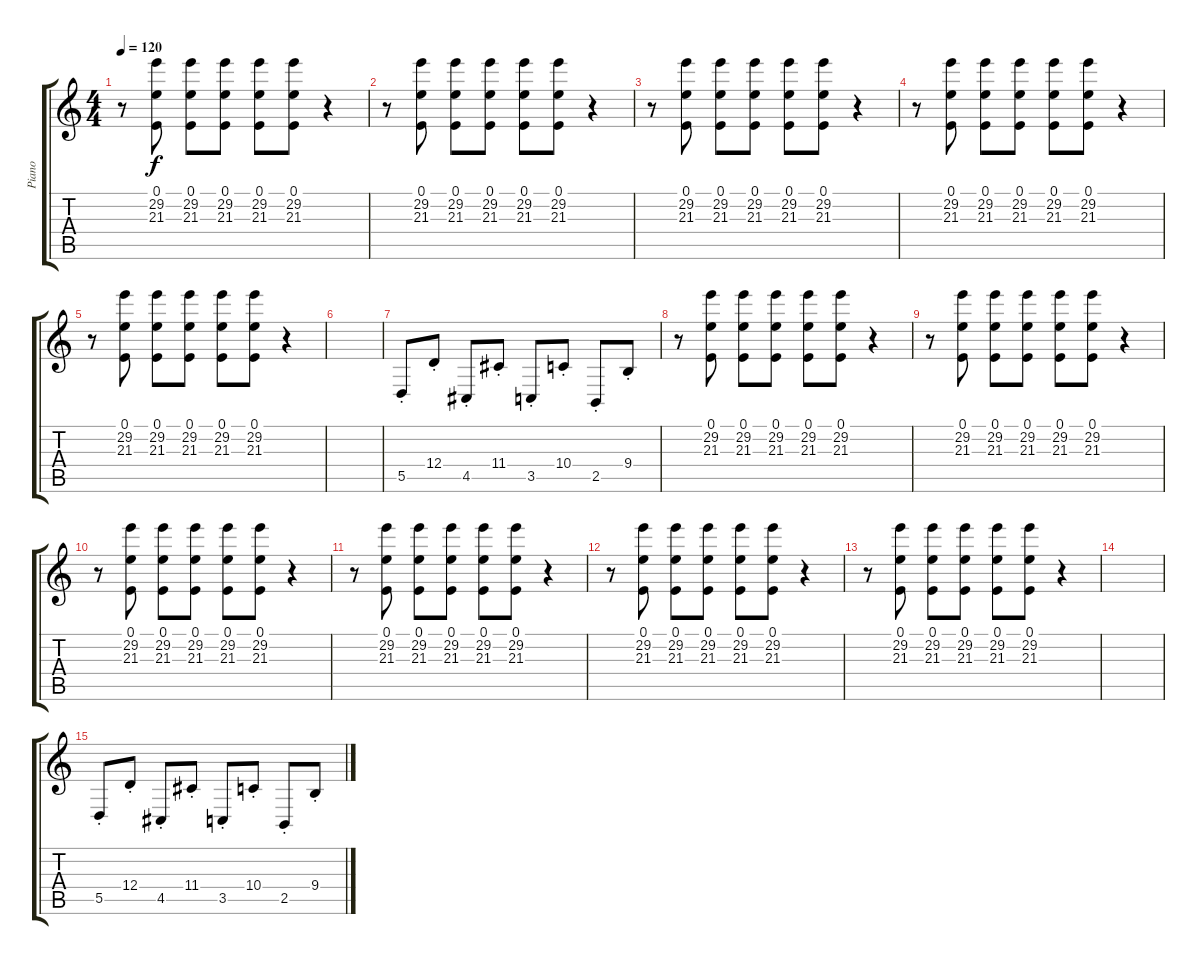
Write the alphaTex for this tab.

\track ("Piano" "Piano") {instrument brightacousticpiano}
\staff {score tabs}
\tuning (E4 B3 G3 D3 A2 E2) {hide}
\ts (4 4)
\tempo 120
\clef g2
\ks c
r.8{dy f} (0.1 29.2 21.3).8 (0.1 29.2 21.3).8 (0.1 29.2 21.3).8 (0.1 29.2 21.3).8 (0.1 29.2 21.3).8 r.4 |
r.8 (0.1 29.2 21.3).8 (0.1 29.2 21.3).8 (0.1 29.2 21.3).8 (0.1 29.2 21.3).8 (0.1 29.2 21.3).8 r.4 |
r.8 (0.1 29.2 21.3).8 (0.1 29.2 21.3).8 (0.1 29.2 21.3).8 (0.1 29.2 21.3).8 (0.1 29.2 21.3).8 r.4 |
r.8 (0.1 29.2 21.3).8 (0.1 29.2 21.3).8 (0.1 29.2 21.3).8 (0.1 29.2 21.3).8 (0.1 29.2 21.3).8 r.4 |
r.8 (0.1 29.2 21.3).8 (0.1 29.2 21.3).8 (0.1 29.2 21.3).8 (0.1 29.2 21.3).8 (0.1 29.2 21.3).8 r.4 |
|
5.5{st}.8 12.4{st}.8 4.5{st}.8 11.4{st}.8 3.5{st}.8 10.4{st}.8 2.5{st}.8 9.4{st}.8 |
r.8 (0.1 29.2 21.3).8 (0.1 29.2 21.3).8 (0.1 29.2 21.3).8 (0.1 29.2 21.3).8 (0.1 29.2 21.3).8 r.4 |
r.8 (0.1 29.2 21.3).8 (0.1 29.2 21.3).8 (0.1 29.2 21.3).8 (0.1 29.2 21.3).8 (0.1 29.2 21.3).8 r.4 |
r.8 (0.1 29.2 21.3).8 (0.1 29.2 21.3).8 (0.1 29.2 21.3).8 (0.1 29.2 21.3).8 (0.1 29.2 21.3).8 r.4 |
r.8 (0.1 29.2 21.3).8 (0.1 29.2 21.3).8 (0.1 29.2 21.3).8 (0.1 29.2 21.3).8 (0.1 29.2 21.3).8 r.4 |
r.8 (0.1 29.2 21.3).8 (0.1 29.2 21.3).8 (0.1 29.2 21.3).8 (0.1 29.2 21.3).8 (0.1 29.2 21.3).8 r.4 |
r.8 (0.1 29.2 21.3).8 (0.1 29.2 21.3).8 (0.1 29.2 21.3).8 (0.1 29.2 21.3).8 (0.1 29.2 21.3).8 r.4 |
|
5.5{st}.8 12.4{st}.8 4.5{st}.8 11.4{st}.8 3.5{st}.8 10.4{st}.8 2.5{st}.8 9.4{st}.8
